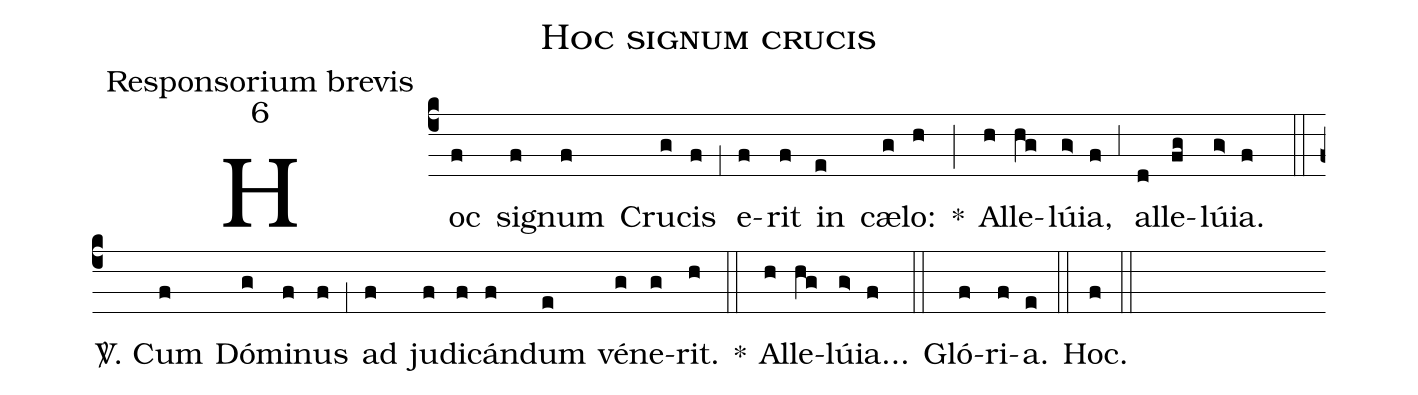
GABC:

name:Hoc signum crucis;
office-part:Responsorium brevis;
mode:6;
%%
(c4) Hoc(f) si(f)gnum(f) Cru(g)cis(f) (,1) e(f)rit(f) in(e) cæ(g)lo:(h) *(;) Al(h)le(hg)lú(g>)ia,(f) (,3) al(d)le(fg)lú(g>)ia.(f) (::)

<sp>V/</sp>. Cum(f) Dó(g)mi(f)nus(f) (,1) ad(f) ju(f)di(f)cán(f)dum(e) vé(g)ne(g)rit.(h) *(::) Al(h)le(hg)lú(g>)ia...(f) (::)

Gló(f)ri(f)a.(e) (::)
Hoc.(f) (::)
